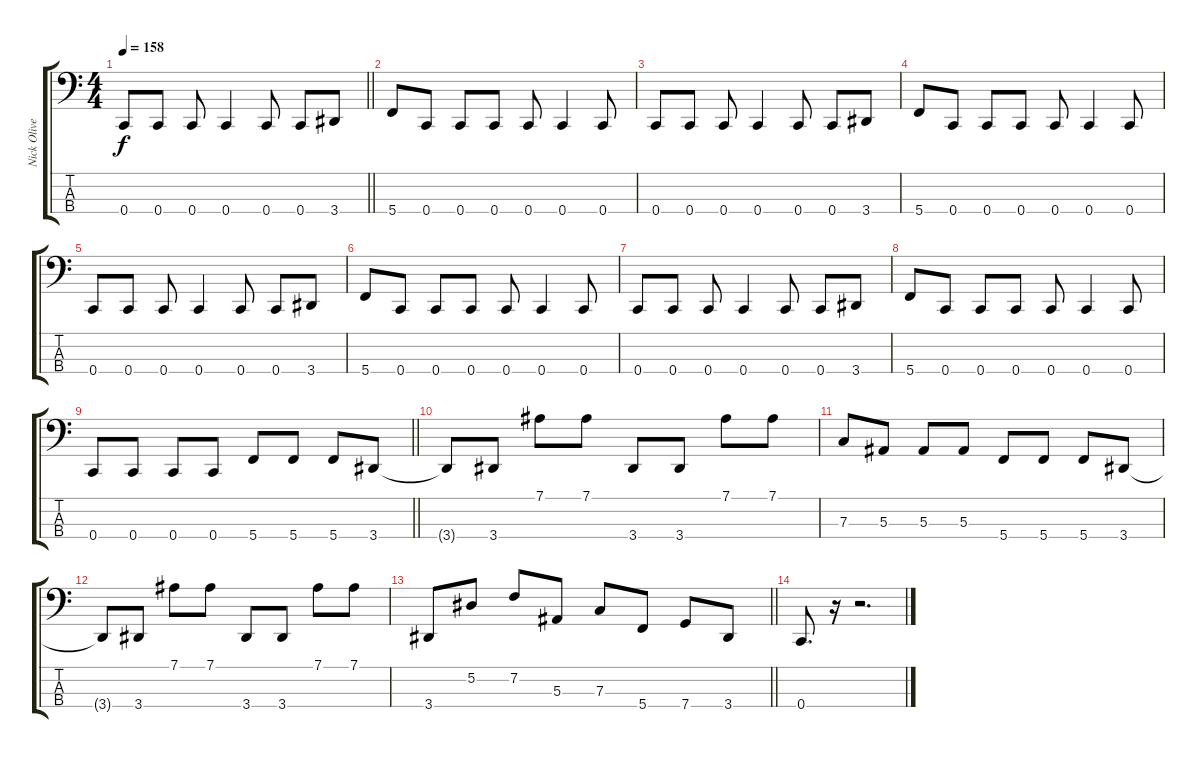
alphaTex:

\track ("Nick Oliveri" "Nick Olive") {instrument electricbasspick}
\staff {score tabs}
\tuning (Eb2 Bb1 F1 C1) {hide}
\ts (4 4)
\tempo 158
\clef f4
\barLineRight lightlight
\ks c
0.4.8{dy f} 0.4.8 0.4.8 0.4.4 0.4.8 0.4.8 3.4.8 |
\section ("" "")
5.4.8 0.4.8 0.4.8 0.4.8 0.4.8 0.4.4 0.4.8 |
0.4.8 0.4.8 0.4.8 0.4.4 0.4.8 0.4.8 3.4.8 |
5.4.8 0.4.8 0.4.8 0.4.8 0.4.8 0.4.4 0.4.8 |
0.4.8 0.4.8 0.4.8 0.4.4 0.4.8 0.4.8 3.4.8 |
5.4.8 0.4.8 0.4.8 0.4.8 0.4.8 0.4.4 0.4.8 |
0.4.8 0.4.8 0.4.8 0.4.4 0.4.8 0.4.8 3.4.8 |
5.4.8 0.4.8 0.4.8 0.4.8 0.4.8 0.4.4 0.4.8 |
\barLineRight lightlight
0.4.8 0.4.8 0.4.8 0.4.8 5.4.8 5.4.8 5.4.8 3.4.8 |
\section ("" "")
3.4{t}.8 3.4.8 7.1.8 7.1.8 3.4.8 3.4.8 7.1.8 7.1.8 |
7.3.8 5.3.8 5.3.8 5.3.8 5.4.8 5.4.8 5.4.8 3.4.8 |
3.4{t}.8 3.4.8 7.1.8 7.1.8 3.4.8 3.4.8 7.1.8 7.1.8 |
\barLineRight lightlight
3.4.8 5.2.8 7.2.8 5.3.8 7.3.8 5.4.8 7.4.8 3.4.8 |
0.4.8{d} r.16 r.2{d}
